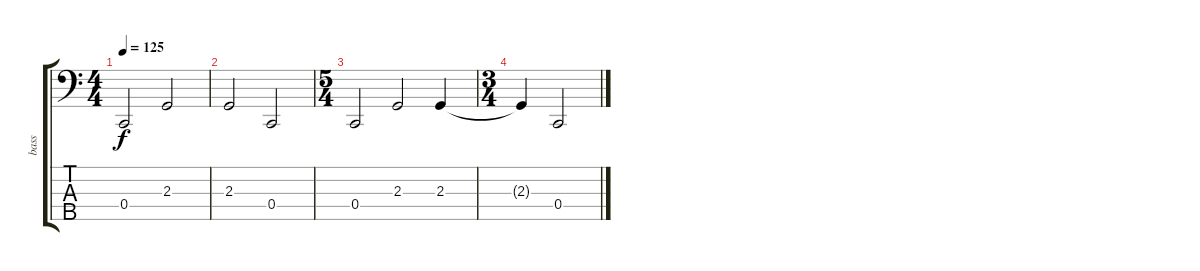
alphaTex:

\track ("bass" "bass") {instrument electricbasspick}
\staff {score tabs}
\tuning (Eb2 Bb1 F1 C1 G0) {hide}
\ts (4 4)
\tempo 125
\clef f4
\ks c
0.4.2{dy f} 2.3.2 |
2.3.2 0.4.2 |
\ts (5 4)
0.4.2 2.3.2 2.3.4 |
\ts (3 4)
2.3{t}.4 0.4.2
